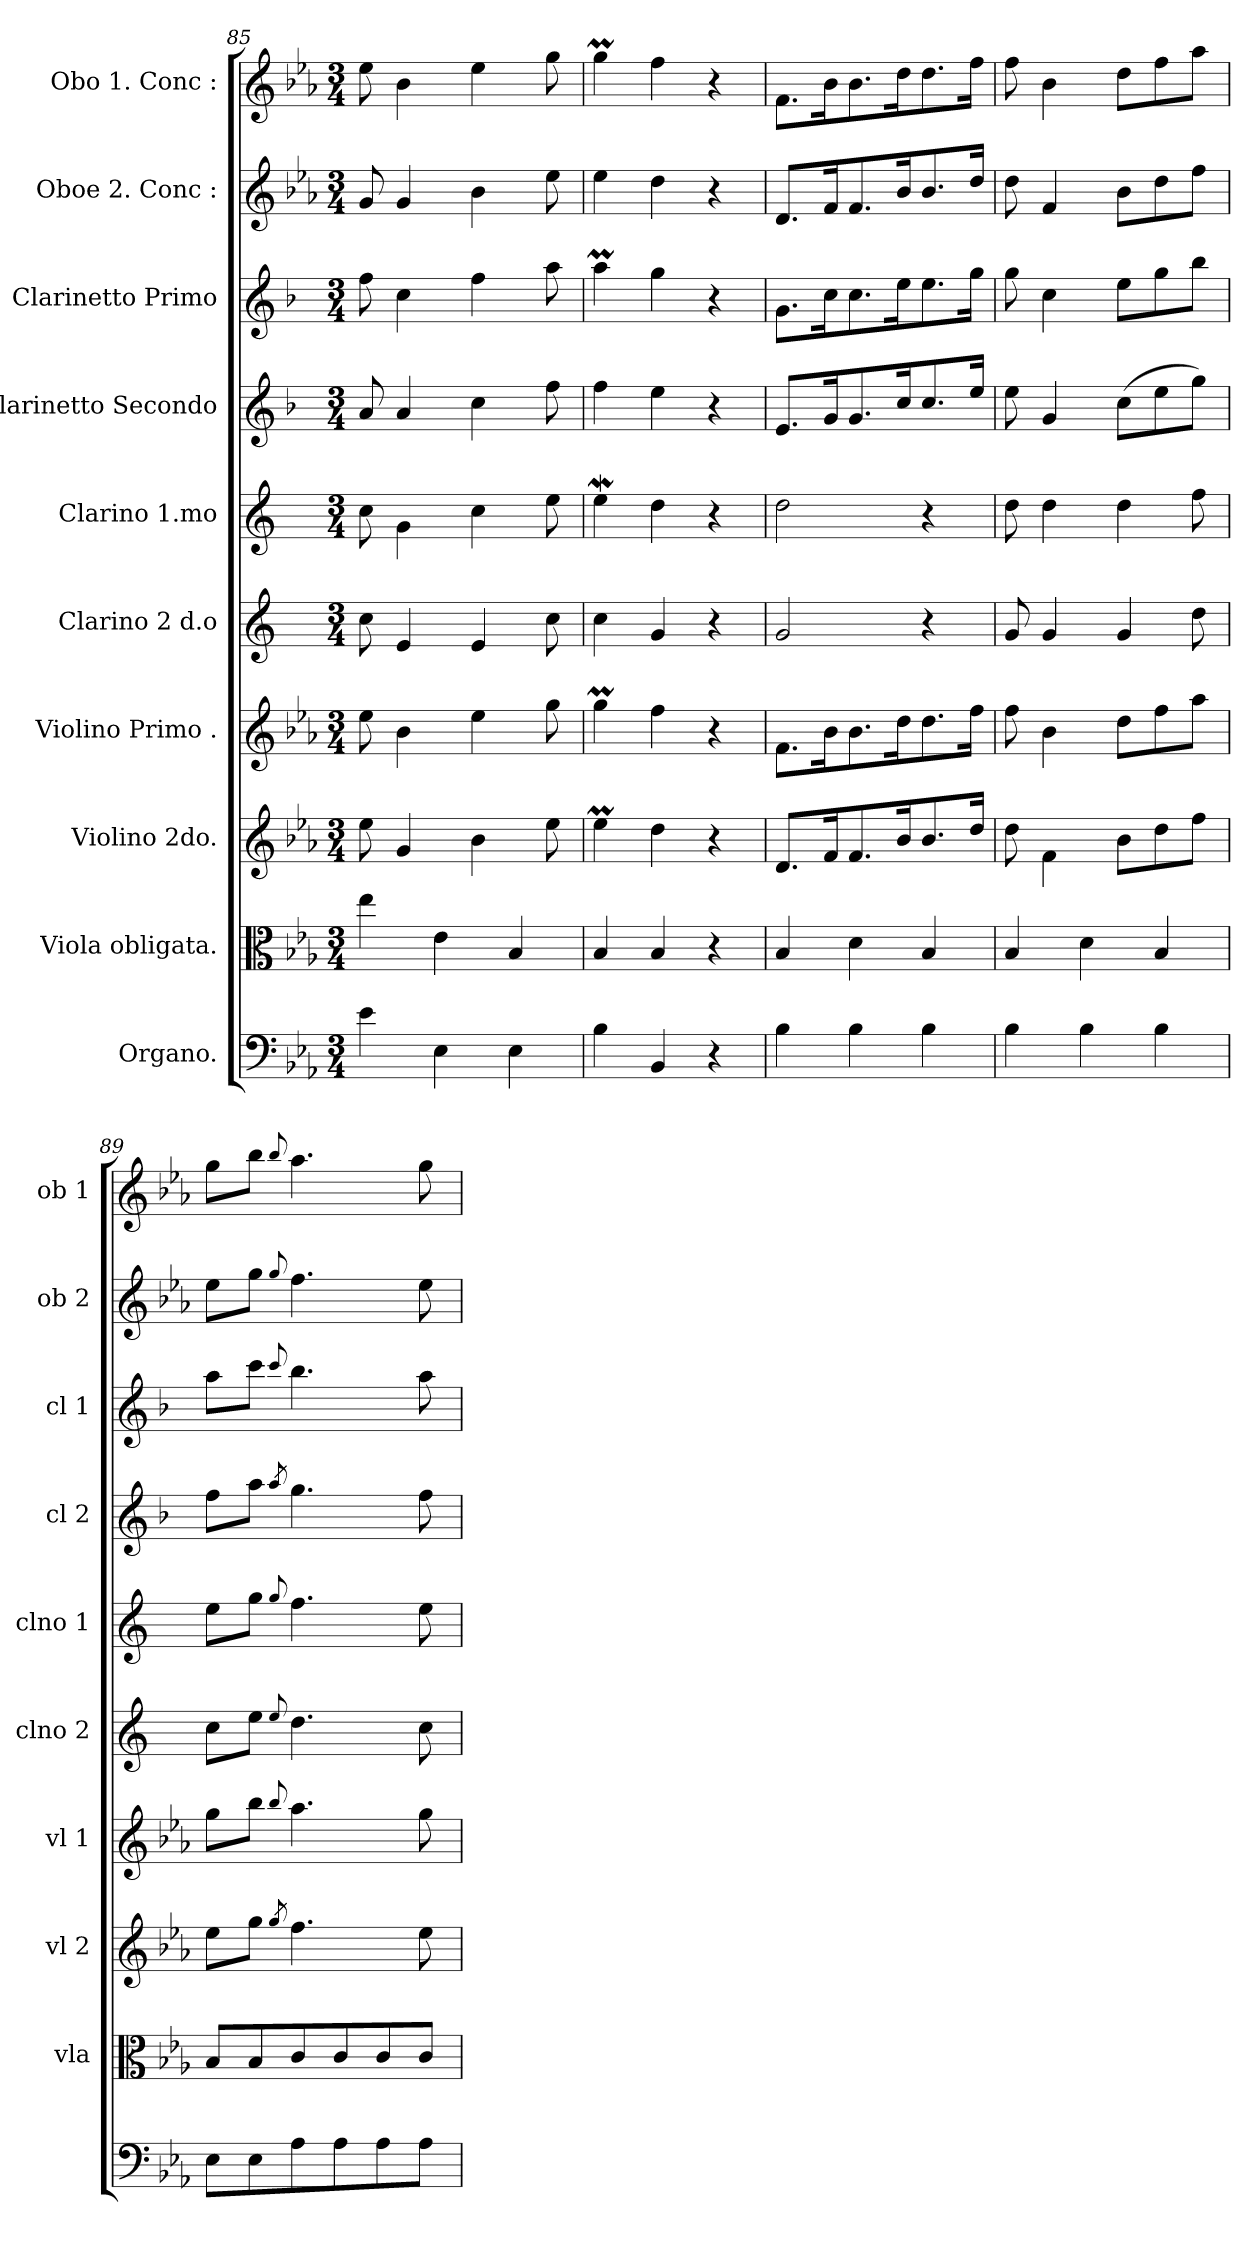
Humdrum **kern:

**kern	**kern	**kern	**kern	**kern	**kern	**kern	**kern	**kern	**kern
*part10	*part9	*part8	*part7	*part6	*part5	*part4	*part3	*part2	*part1
*staff10	*staff9	*staff8	*staff7	*staff6	*staff5	*staff4	*staff3	*staff2	*staff1
*I"Organo.	*I"Viola obligata.	*I"Violino 2do.	*I"Violino Primo .	*I"Clarino 2 d.o	*I"Clarino 1.mo	*I"Clarinetto Secondo	*I"Clarinetto Primo	*I"Oboe 2. Conc :	*I"Obo 1. Conc :
*	*I'vla	*I'vl 2	*I'vl 1	*I'clno 2	*I'clno 1	*I'cl 2	*I'cl 1	*I'ob 2	*I'ob 1
*clefF4	*clefC3	*clefG2	*clefG2	*clefG2	*clefG2	*clefG2	*clefG2	*clefG2	*clefG2
*	*	*	*	*ITrd-2c-3	*ITrd-2c-3	*ITrd1c2	*ITrd1c2	*	*
*k[b-e-a-]	*k[b-e-a-]	*k[b-e-a-]	*k[b-e-a-]	*k[b-e-a-]	*k[b-e-a-]	*k[b-e-a-]	*k[b-e-a-]	*k[b-e-a-]	*k[b-e-a-]
*E-:	*E-:	*E-:	*E-:	*E-:	*E-:	*E-:	*E-:	*E-:	*E-:
*M3/4	*M3/4	*M3/4	*M3/4	*M3/4	*M3/4	*M3/4	*M3/4	*M3/4	*M3/4
=85	=85	=85	=85	=85	=85	=85	=85	=85	=85
4e-\	4ee-\	8ee-\	8ee-\	8ee-\	8ee-\	8g/	8ee-\	8g/	8ee-\
.	.	4g/	4b-\	4g/	4b-\	4g/	4b-\	4g/	4b-\
4E-\	4e-\	.	.	.	.	.	.	.	.
.	.	4b-\	4ee-\	4g/	4ee-\	4b-\	4ee-\	4b-\	4ee-\
4E-\	4B-/	.	.	.	.	.	.	.	.
.	.	8ee-\	8gg\	8ee-\	8gg\	8ee-\	8gg\	8ee-\	8gg\
=86	=86	=86	=86	=86	=86	=86	=86	=86	=86
4B-\	4B-/	4ee-M\	4ggm\	4ee-\	4ggW\	4ee-\	4ggm\	4ee-\	4ggm\
4BB-/	4B-/	4dd\	4ff\	4b-/	4ff\	4dd\	4ff\	4dd\	4ff\
4r	4r	4r	4r	4r	4r	4r	4r	4r	4r
=87	=87	=87	=87	=87	=87	=87	=87	=87	=87
4B-\	4B-/	8.d/L	8.f\L	2b-/	2ff\	8.d/L	8.f\L	8.d/L	8.f\L
.	.	16f/K	16b-\K	.	.	16f/K	16b-\K	16f/K	16b-\K
4B-\	4d\	8.f/	8.b-\	.	.	8.f/	8.b-\	8.f/	8.b-\
.	.	16b-/K	16dd\K	.	.	16b-/K	16dd\K	16b-/K	16dd\K
4B-\	4B-/	8.b-/	8.dd\	4r	4r	8.b-/	8.dd\	8.b-/	8.dd\
.	.	16dd/Jk	16ff\Jk	.	.	16dd/Jk	16ff\Jk	16dd/Jk	16ff\Jk
=88	=88	=88	=88	=88	=88	=88	=88	=88	=88
4B-\	4B-/	8dd\	8ff\	8b-/	8ff\	8dd\	8ff\	8dd\	8ff\
.	.	4f\	4b-\	4b-/	4ff\	4f/	4b-\	4f/	4b-\
4B-\	4d\	.	.	.	.	.	.	.	.
.	.	8b-\L	8dd\L	4b-/	4ff\	(8b-\L	8dd\L	8b-\L	8dd\L
4B-\	4B-/	8dd\	8ff\	.	.	8dd\	8ff\	8dd\	8ff\
.	.	8ff\J	8aa-\J	8ff\	8aa-\	8ff\J)	8aa-\J	8ff\J	8aa-\J
=89	=89	=89	=89	=89	=89	=89	=89	=89	=89
8E-\L	8B-/L	8ee-\L	8gg\L	8ee-\L	8gg\L	8ee-\L	8gg\L	8ee-\L	8gg\L
8E-\	8B-/	8gg\J	8bb-\J	8gg\J	8bb-\J	8gg\J	8bb-\J	8gg\J	8bb-\J
.	.	8qgg/	8qqbb-/	8qqgg/	8qqbb-/	8qgg/	8qqbb-/	8qqgg/	8qqbb-/
8A-\	8c/	4.ff\	4.aa-\	4.ff\	4.aa-\	4.ff\	4.aa-\	4.ff\	4.aa-\
8A-\	8c/	.	.	.	.	.	.	.	.
8A-\	8c/	.	.	.	.	.	.	.	.
8A-\J	8c/J	8ee-\	8gg\	8ee-\	8gg\	8ee-\	8gg\	8ee-\	8gg\
=	=	=	=	=	=	=	=	=	=
*-	*-	*-	*-	*-	*-	*-	*-	*-	*-
